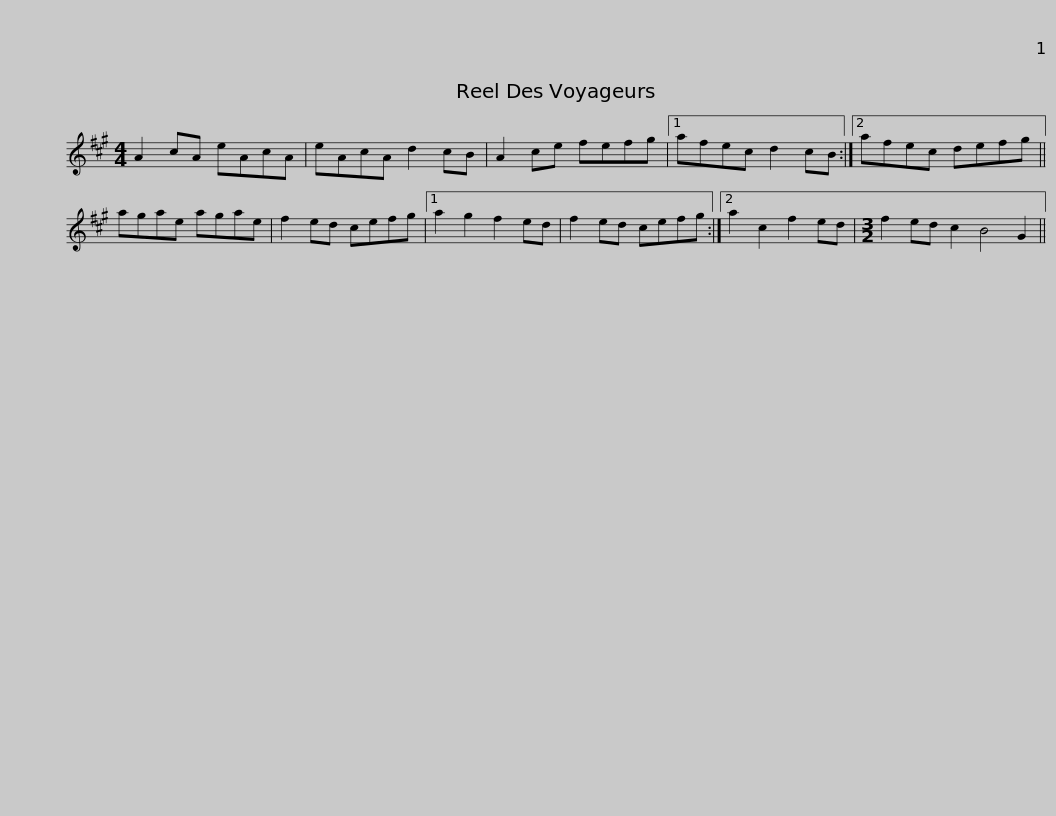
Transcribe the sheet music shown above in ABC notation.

X:1
L:1/8
M:4/4
I:linebreak $
K:A
V:1 treble
V:1
 A2 cA eAcA | eAcA d2 cB | A2 ce fefg |1 afec d2 cB :|2 afec defg ||$ %5
 agae agae | f2 ed cefg |1 a2 g2 f2 ed | f2 ed cefg :|2 a2 c2 f2 ed | %10
[M:3/2] f2 ed c2 B4 G2 || %11
